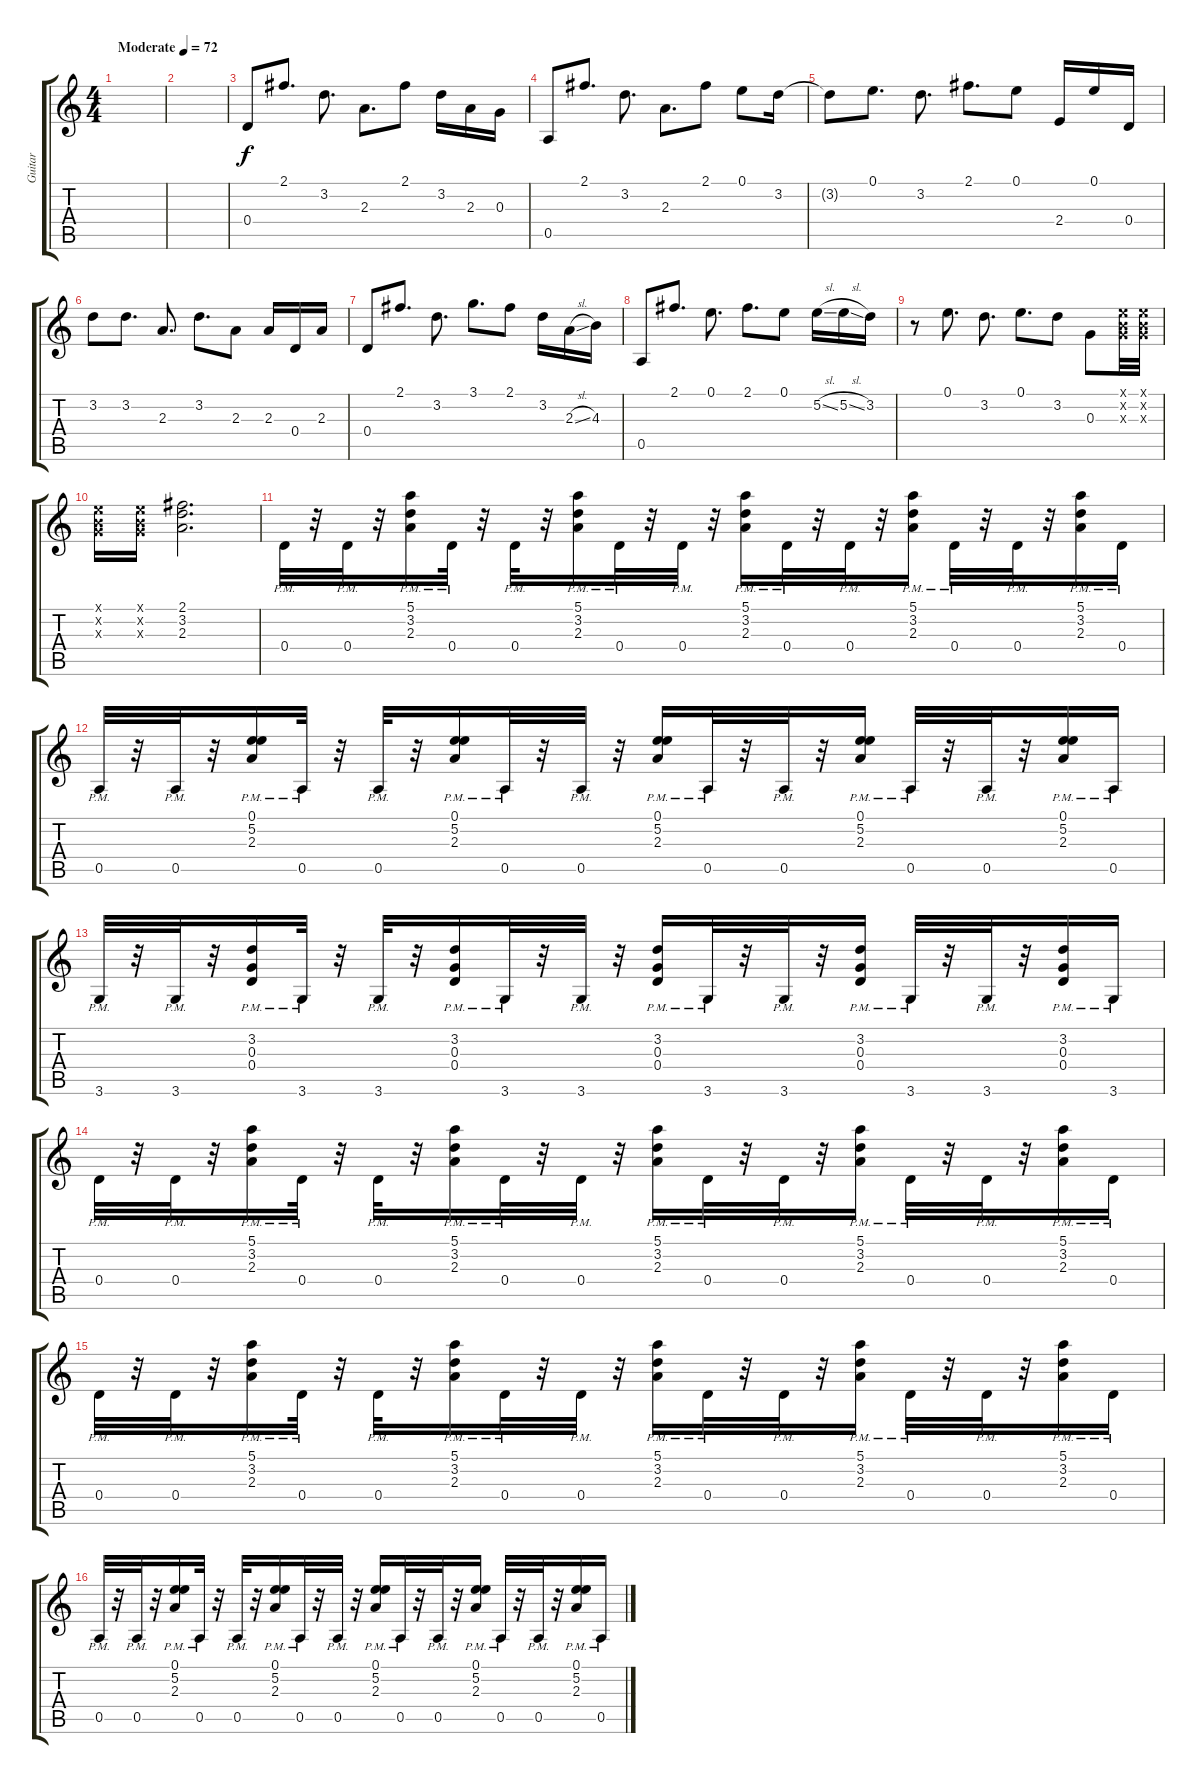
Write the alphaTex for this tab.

\track ("Guitar" "Guitar") {instrument overdrivenguitar}
\staff {score tabs}
\tuning (E4 B3 G3 D3 A2 E2) {hide}
\ts (4 4)
\tempo (72 "Moderate")
\clef g2
\ks c
|
|
0.4.8 2.1.8{d} 3.2.8{d} 2.3.8{d} 2.1.8 3.2.16 2.3.16 0.3.16 |
0.5.8 2.1.8{d} 3.2.8{d} 2.3.8{d} 2.1.8 0.1.8 3.2.16 |
3.2{t}.8 0.1.8{d} 3.2.8{d} 2.1.8{d} 0.1.8 2.4.16 0.1.16 0.4.16 |
3.2.8 3.2.8{d} 2.3.8{d} 3.2.8{d} 2.3.8 2.3.16 0.4.16 2.3.16 |
0.4.8 2.1.8{d} 3.2.8{d} 3.1.8{d} 2.1.8 3.2.16 2.3{sl}.16 4.3.16 |
0.5.8 2.1.8{d} 0.1.8{d} 2.1.8{d} 0.1.8 5.2{sl}.16 5.2{sl}.16 3.2.16 |
r.8 0.1.8{d} 3.2.8{d} 0.1.8{d} 3.2.8 0.3.8 (0.1{x} 0.2{x} 0.3{x}).32 (0.1{x} 0.2{x} 0.3{x}).32 |
(0.1{x} 0.2{x} 0.3{x}).16 (0.1{x} 0.2{x} 0.3{x}).16 (2.1 3.2 2.3).2{d} |
0.4{pm}.32 r.32 0.4{pm}.32 r.32 (5.1{pm} 3.2{pm} 2.3{pm}).16 0.4{pm}.32 r.32 0.4{pm}.32 r.32 (5.1{pm} 3.2{pm} 2.3{pm}).16 0.4{pm}.32 r.32 0.4{pm}.32 r.32 (5.1{pm} 3.2{pm} 2.3{pm}).16 0.4{pm}.32 r.32 0.4{pm}.32 r.32 (5.1{pm} 3.2{pm} 2.3{pm}).16 0.4{pm}.32 r.32 0.4{pm}.32 r.32 (5.1{pm} 3.2{pm} 2.3{pm}).16 0.4{pm}.16 |
0.5{pm}.32 r.32 0.5{pm}.32 r.32 (0.1{pm} 5.2{pm} 2.3{pm}).16 0.5{pm}.32 r.32 0.5{pm}.32 r.32 (0.1{pm} 5.2{pm} 2.3{pm}).16 0.5{pm}.32 r.32 0.5{pm}.32 r.32 (0.1{pm} 5.2{pm} 2.3{pm}).16 0.5{pm}.32 r.32 0.5{pm}.32 r.32 (0.1{pm} 5.2{pm} 2.3{pm}).16 0.5{pm}.32 r.32 0.5{pm}.32 r.32 (0.1{pm} 5.2{pm} 2.3{pm}).16 0.5{pm}.16 |
3.6{pm}.32 r.32 3.6{pm}.32 r.32 (3.2{pm} 0.3{pm} 0.4{pm}).16 3.6{pm}.32 r.32 3.6{pm}.32 r.32 (3.2{pm} 0.3{pm} 0.4{pm}).16 3.6{pm}.32 r.32 3.6{pm}.32 r.32 (3.2{pm} 0.3{pm} 0.4{pm}).16 3.6{pm}.32 r.32 3.6{pm}.32 r.32 (3.2{pm} 0.3{pm} 0.4{pm}).16 3.6{pm}.32 r.32 3.6{pm}.32 r.32 (3.2{pm} 0.3{pm} 0.4{pm}).16 3.6{pm}.16 |
0.4{pm}.32 r.32 0.4{pm}.32 r.32 (5.1{pm} 3.2{pm} 2.3{pm}).16 0.4{pm}.32 r.32 0.4{pm}.32 r.32 (5.1{pm} 3.2{pm} 2.3{pm}).16 0.4{pm}.32 r.32 0.4{pm}.32 r.32 (5.1{pm} 3.2{pm} 2.3{pm}).16 0.4{pm}.32 r.32 0.4{pm}.32 r.32 (5.1{pm} 3.2{pm} 2.3{pm}).16 0.4{pm}.32 r.32 0.4{pm}.32 r.32 (5.1{pm} 3.2{pm} 2.3{pm}).16 0.4{pm}.16 |
0.4{pm}.32 r.32 0.4{pm}.32 r.32 (5.1{pm} 3.2{pm} 2.3{pm}).16 0.4{pm}.32 r.32 0.4{pm}.32 r.32 (5.1{pm} 3.2{pm} 2.3{pm}).16 0.4{pm}.32 r.32 0.4{pm}.32 r.32 (5.1{pm} 3.2{pm} 2.3{pm}).16 0.4{pm}.32 r.32 0.4{pm}.32 r.32 (5.1{pm} 3.2{pm} 2.3{pm}).16 0.4{pm}.32 r.32 0.4{pm}.32 r.32 (5.1{pm} 3.2{pm} 2.3{pm}).16 0.4{pm}.16 |
0.5{pm}.32 r.32 0.5{pm}.32 r.32 (0.1{pm} 5.2{pm} 2.3{pm}).16 0.5{pm}.32 r.32 0.5{pm}.32 r.32 (0.1{pm} 5.2{pm} 2.3{pm}).16 0.5{pm}.32 r.32 0.5{pm}.32 r.32 (0.1{pm} 5.2{pm} 2.3{pm}).16 0.5{pm}.32 r.32 0.5{pm}.32 r.32 (0.1{pm} 5.2{pm} 2.3{pm}).16 0.5{pm}.32 r.32 0.5{pm}.32 r.32 (0.1{pm} 5.2{pm} 2.3{pm}).16 0.5{pm}.16
